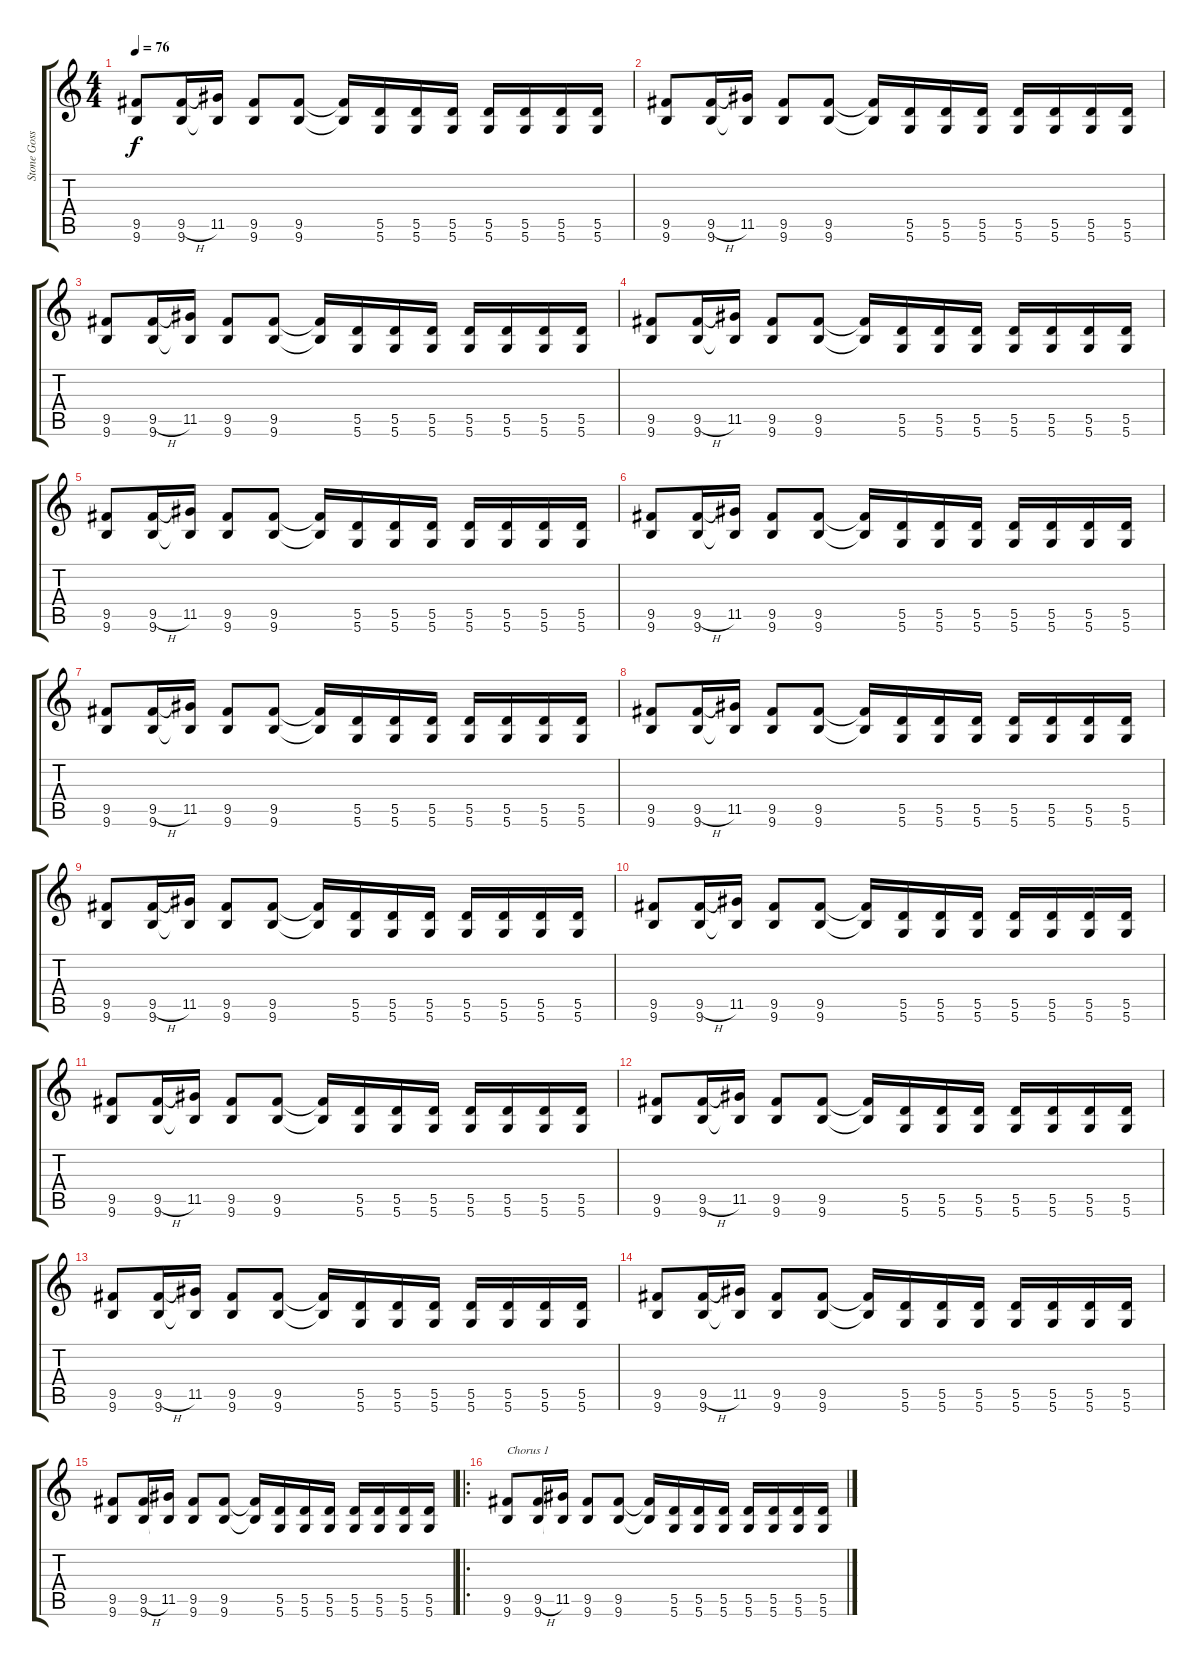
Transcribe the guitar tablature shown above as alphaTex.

\track ("Stone Gossard" "Stone Goss") {instrument distortionguitar}
\staff {score tabs}
\tuning (E4 B3 G3 D3 A2 D2) {hide}
\ts (4 4)
\tempo 76
\clef g2
\ks c
(9.5 9.6).8{dy f} (9.5{h} 9.6).16 (11.5 9.6{t}).16 (9.5 9.6).8 (9.5 9.6).8 (9.5{t} 9.6{t}).16 (5.5 5.6).16 (5.5 5.6).16 (5.5 5.6).16 (5.5 5.6).16 (5.5 5.6).16 (5.5 5.6).16 (5.5 5.6).16 |
(9.5 9.6).8 (9.5{h} 9.6).16 (11.5 9.6{t}).16 (9.5 9.6).8 (9.5 9.6).8 (9.5{t} 9.6{t}).16 (5.5 5.6).16 (5.5 5.6).16 (5.5 5.6).16 (5.5 5.6).16 (5.5 5.6).16 (5.5 5.6).16 (5.5 5.6).16 |
(9.5 9.6).8 (9.5{h} 9.6).16 (11.5 9.6{t}).16 (9.5 9.6).8 (9.5 9.6).8 (9.5{t} 9.6{t}).16 (5.5 5.6).16 (5.5 5.6).16 (5.5 5.6).16 (5.5 5.6).16 (5.5 5.6).16 (5.5 5.6).16 (5.5 5.6).16 |
(9.5 9.6).8 (9.5{h} 9.6).16 (11.5 9.6{t}).16 (9.5 9.6).8 (9.5 9.6).8 (9.5{t} 9.6{t}).16 (5.5 5.6).16 (5.5 5.6).16 (5.5 5.6).16 (5.5 5.6).16 (5.5 5.6).16 (5.5 5.6).16 (5.5 5.6).16 |
(9.5 9.6).8 (9.5{h} 9.6).16 (11.5 9.6{t}).16 (9.5 9.6).8 (9.5 9.6).8 (9.5{t} 9.6{t}).16 (5.5 5.6).16 (5.5 5.6).16 (5.5 5.6).16 (5.5 5.6).16 (5.5 5.6).16 (5.5 5.6).16 (5.5 5.6).16 |
(9.5 9.6).8 (9.5{h} 9.6).16 (11.5 9.6{t}).16 (9.5 9.6).8 (9.5 9.6).8 (9.5{t} 9.6{t}).16 (5.5 5.6).16 (5.5 5.6).16 (5.5 5.6).16 (5.5 5.6).16 (5.5 5.6).16 (5.5 5.6).16 (5.5 5.6).16 |
(9.5 9.6).8 (9.5{h} 9.6).16 (11.5 9.6{t}).16 (9.5 9.6).8 (9.5 9.6).8 (9.5{t} 9.6{t}).16 (5.5 5.6).16 (5.5 5.6).16 (5.5 5.6).16 (5.5 5.6).16 (5.5 5.6).16 (5.5 5.6).16 (5.5 5.6).16 |
(9.5 9.6).8 (9.5{h} 9.6).16 (11.5 9.6{t}).16 (9.5 9.6).8 (9.5 9.6).8 (9.5{t} 9.6{t}).16 (5.5 5.6).16 (5.5 5.6).16 (5.5 5.6).16 (5.5 5.6).16 (5.5 5.6).16 (5.5 5.6).16 (5.5 5.6).16 |
(9.5 9.6).8 (9.5{h} 9.6).16 (11.5 9.6{t}).16 (9.5 9.6).8 (9.5 9.6).8 (9.5{t} 9.6{t}).16 (5.5 5.6).16 (5.5 5.6).16 (5.5 5.6).16 (5.5 5.6).16 (5.5 5.6).16 (5.5 5.6).16 (5.5 5.6).16 |
(9.5 9.6).8 (9.5{h} 9.6).16 (11.5 9.6{t}).16 (9.5 9.6).8 (9.5 9.6).8 (9.5{t} 9.6{t}).16 (5.5 5.6).16 (5.5 5.6).16 (5.5 5.6).16 (5.5 5.6).16 (5.5 5.6).16 (5.5 5.6).16 (5.5 5.6).16 |
(9.5 9.6).8 (9.5{h} 9.6).16 (11.5 9.6{t}).16 (9.5 9.6).8 (9.5 9.6).8 (9.5{t} 9.6{t}).16 (5.5 5.6).16 (5.5 5.6).16 (5.5 5.6).16 (5.5 5.6).16 (5.5 5.6).16 (5.5 5.6).16 (5.5 5.6).16 |
(9.5 9.6).8 (9.5{h} 9.6).16 (11.5 9.6{t}).16 (9.5 9.6).8 (9.5 9.6).8 (9.5{t} 9.6{t}).16 (5.5 5.6).16 (5.5 5.6).16 (5.5 5.6).16 (5.5 5.6).16 (5.5 5.6).16 (5.5 5.6).16 (5.5 5.6).16 |
(9.5 9.6).8 (9.5{h} 9.6).16 (11.5 9.6{t}).16 (9.5 9.6).8 (9.5 9.6).8 (9.5{t} 9.6{t}).16 (5.5 5.6).16 (5.5 5.6).16 (5.5 5.6).16 (5.5 5.6).16 (5.5 5.6).16 (5.5 5.6).16 (5.5 5.6).16 |
(9.5 9.6).8 (9.5{h} 9.6).16 (11.5 9.6{t}).16 (9.5 9.6).8 (9.5 9.6).8 (9.5{t} 9.6{t}).16 (5.5 5.6).16 (5.5 5.6).16 (5.5 5.6).16 (5.5 5.6).16 (5.5 5.6).16 (5.5 5.6).16 (5.5 5.6).16 |
(9.5 9.6).8 (9.5{h} 9.6).16 (11.5 9.6{t}).16 (9.5 9.6).8 (9.5 9.6).8 (9.5{t} 9.6{t}).16 (5.5 5.6).16 (5.5 5.6).16 (5.5 5.6).16 (5.5 5.6).16 (5.5 5.6).16 (5.5 5.6).16 (5.5 5.6).16 |
\ro
(9.5 9.6).8{txt "Chorus 1"} (9.5{h} 9.6).16 (11.5 9.6{t}).16 (9.5 9.6).8 (9.5 9.6).8 (9.5{t} 9.6{t}).16 (5.5 5.6).16 (5.5 5.6).16 (5.5 5.6).16 (5.5 5.6).16 (5.5 5.6).16 (5.5 5.6).16 (5.5 5.6).16
